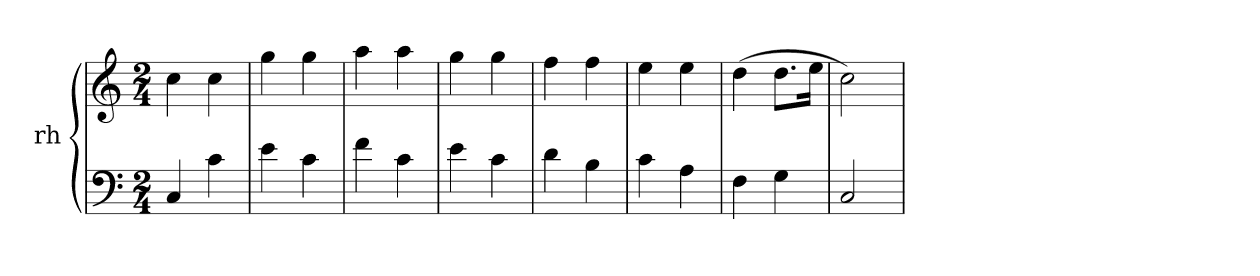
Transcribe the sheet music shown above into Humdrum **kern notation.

**kern	**kern
*part1	*part1
*staff2	*staff1
*I"rh	*
*clefF4	*clefG2
*k[]	*k[]
*C:	*C:
*M2/4	*M2/4
=	=
4C	4cc
4c	4cc
=	=
4e	4gg
4c	4gg
=	=
4f	4aa
4c	4aa
=	=
4e	4gg
4c	4gg
=	=
4d	4ff
4B	4ff
=	=
4c	4ee
4A	4ee
=	=
4F	(4dd
4G	8.ddL
.	16eeJk
=	=
2C	2cc)
=	=
*-	*-
